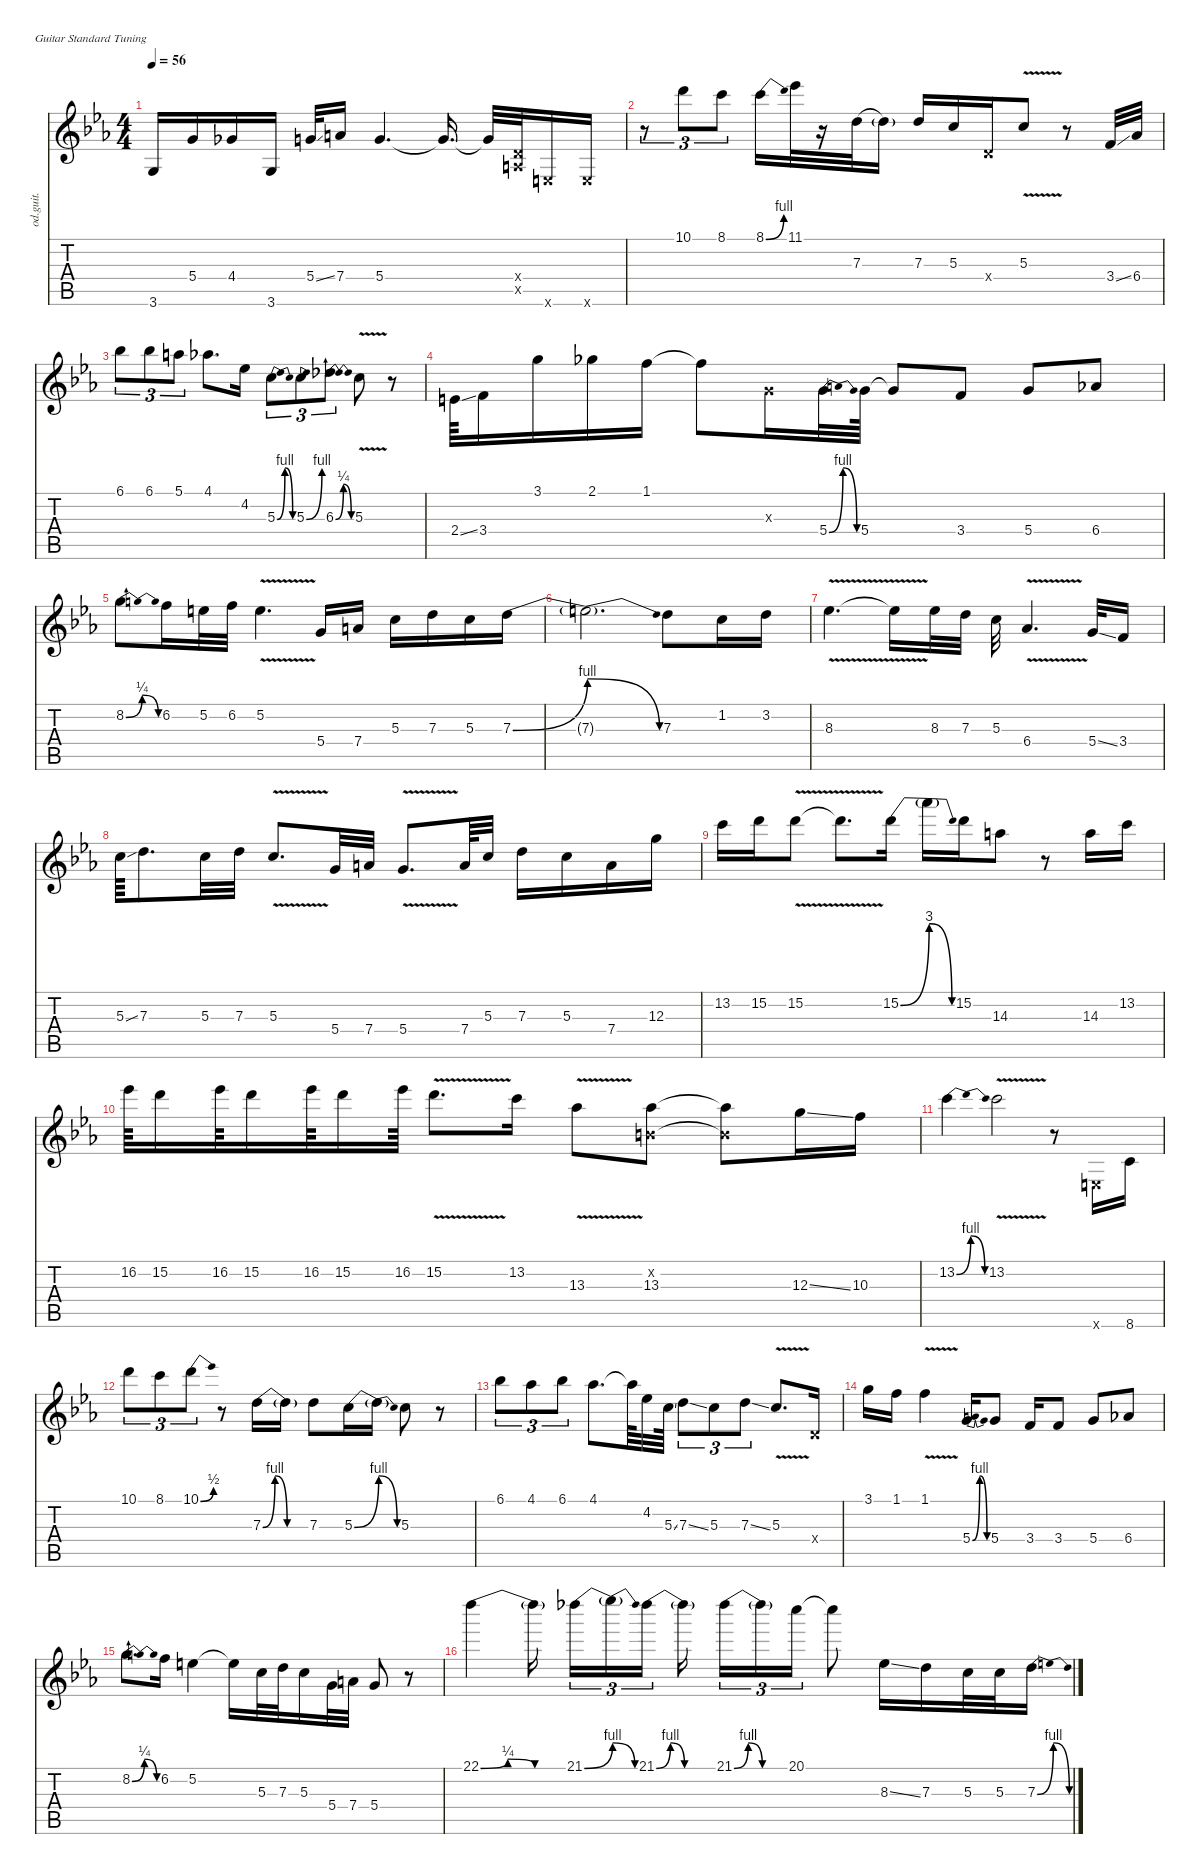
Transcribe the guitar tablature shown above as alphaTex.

\defaultSystemsLayout 4
\hideDynamics
\bracketExtendMode nobrackets
\otherSystemsTrackNameOrientation horizontal
\track ("Lead 1" "od.guit.") {defaultSystemsLayout 4 solo instrument overdrivenguitar}
\staff {score tabs}
\tuning (E4 B3 G3 D3 A2 E2)
\ts (4 4)
\tempo 56
\clef g2
\ks eb
3.6{acc forcenatural}.16{dy f beam Up} 5.4{acc forcenatural}.16{beam Up} 4.4{acc b}.16{beam Up} 3.6{acc forcenatural}.16{beam Up} 5.4{ss acc forcenatural}.32{beam Up} 7.4{acc forcenatural}.16{beam Up} 5.4{acc forcenatural}.4{d beam Up} 5.4{t acc forcenatural}.16{d beam Up} 5.4{t acc forcenatural}.32{beam Up} (0.4{x acc forcenatural} 0.5{x acc forcenatural}).32{beam Up} 0.6{x acc forcenatural}.16{beam Up} 0.6{x acc forcenatural}.16{beam Up} |
r.8{tu (3 2) beam Down} 10.1{acc forcenatural}.8{tu (3 2) beam Down} 8.1{acc forcenatural}.8{tu (3 2) beam Down} 8.1{be (bend 0 0 30 4) acc forcenatural}.16{beam Down} 11.1{acc b}.32{beam Down} r.16{beam Down} 7.3{be (hold 0 0 60 0) acc forcenatural}.32{beam Down} 7.3{be (hold 0 0 60 0) t acc forcenatural}.16{beam Down} 7.3{acc forcenatural}.16{beam Up} 5.3{acc forcenatural}.16{beam Up} 0.4{x acc forcenatural}.16{beam Up} 5.3{v acc forcenatural}.8{beam Up} r.8{beam Up} 3.4{ss acc forcenatural}.32{beam Up} 6.4{acc b}.32{beam Up} |
6.1{acc b}.8{tu (3 2) beam Down} 6.1{acc b}.8{tu (3 2) beam Down} 5.1{acc forcenatural}.8{tu (3 2) beam Down} 4.1{acc b}.8{d beam Down} 4.2{acc b}.16{beam Down} 5.3{be (bendrelease 0 0 15 4 30 4 45 0) acc forcenatural}.8{tu (3 2) beam Down} 5.3{be (bend 0 0 30 4) acc forcenatural}.8{tu (3 2) beam Down} 6.3{be (bendrelease 0 0 15 1 30 1 45 0) acc b}.8{tu (3 2) beam Down} 5.3{v acc forcenatural}.8{beam Down} r.8{beam Down} |
2.4{ss acc forcenatural}.64{beam Down} 3.4{acc forcenatural}.16{beam Down} 3.1{acc forcenatural}.16{beam Down} 2.1{acc b}.16{beam Down} 1.1{acc forcenatural}.16{beam Down} 1.1{t acc forcenatural}.8{beam Down} 0.3{x acc forcenatural}.16{beam Down} 5.4{be (bendrelease 0 0 15 4 30 4 45 0) acc forcenatural}.32{beam Down} 5.4{acc forcenatural}.64{beam Down} 5.4{t acc forcenatural}.8{beam Up} 3.4{acc forcenatural}.8{beam Up} 5.4{acc forcenatural}.8{beam Up} 6.4{acc b}.8{beam Up} |
8.2{be (bendrelease 0 0 15 1 30 1 45 0) acc forcenatural}.8{beam Down} 6.2{acc forcenatural}.16{beam Down} 5.2{acc forcenatural}.32{beam Down} 6.2{acc forcenatural}.32{beam Down} 5.2{v acc forcenatural}.4{d beam Down} 5.4{acc forcenatural}.16{beam Up} 7.4{acc forcenatural}.16{beam Up} 5.3{acc forcenatural}.16{beam Down} 7.3{acc forcenatural}.16{beam Down} 5.3{acc forcenatural}.16{beam Down} 7.3{be (bend 0 0 60 4) acc forcenatural}.16{beam Down} |
7.3{be (release 0 4 60 0) t}.2{d beam Down} 7.3{acc forcenatural}.8{beam Down} 1.2{acc forcenatural}.16{beam Down} 3.2{acc forcenatural}.16{beam Down} |
8.3{v acc b}.4{d beam Down} 8.3{v t acc b}.16{beam Down} 8.3{acc b}.32{beam Down} 7.3{acc forcenatural}.32{beam Down} 5.3{acc forcenatural}.32{beam Down} 6.4{v acc b}.4{d beam Up} 5.4{ss acc forcenatural}.32{beam Up} 3.4{acc forcenatural}.16{beam Up} |
5.3{ss acc forcenatural}.64{beam Down} 7.3{acc forcenatural}.8{d beam Down} 5.3{acc forcenatural}.32{beam Down} 7.3{acc forcenatural}.32{beam Down} 5.3{v acc forcenatural}.8{d beam Up} 5.4{acc forcenatural}.32{beam Up} 7.4{acc forcenatural}.32{beam Up} 5.4{v acc forcenatural}.8{d beam Up} 7.4{acc forcenatural}.64{beam Up} 5.3{acc forcenatural}.32{beam Up} 7.3{acc forcenatural}.16{beam Down} 5.3{acc forcenatural}.16{beam Down} 7.4{acc forcenatural}.16{beam Down} 12.3{acc forcenatural}.16{beam Down} |
13.2{acc forcenatural}.16{beam Down} 15.2{acc forcenatural}.16{beam Down} 15.2{v acc forcenatural}.8{beam Down} 15.2{v t acc forcenatural}.8{d beam Down} 15.2{be (bend 0 0 60 12) acc forcenatural}.16{beam Down} 15.2{be (release 0 12 60 0) t}.16{beam Down} 15.2{acc forcenatural}.16{beam Down} 14.3{acc forcenatural}.8{beam Down} r.8{beam Down} 14.3{acc forcenatural}.16{beam Down} 13.2{acc forcenatural}.16{beam Down} |
16.2{acc b}.64{beam Down} 15.2{acc forcenatural}.16{beam Down} 16.2{acc b}.64{beam Down} 15.2{acc forcenatural}.16{beam Down} 16.2{acc b}.64{beam Down} 15.2{acc forcenatural}.16{beam Down} 16.2{acc b}.64{beam Down} 15.2{v acc forcenatural}.8{d beam Down} 13.2{acc forcenatural}.16{beam Down} 13.3{v acc b}.8{beam Down} (0.2{x acc forcenatural} 13.3{acc b}).8{beam Down} (0.2{x t acc forcenatural} 13.3{t acc b}).8{beam Down} 12.3{ss acc forcenatural}.16{beam Down} 10.3{acc forcenatural}.16{beam Down} |
13.2{be (bendrelease 0 0 15 4 30 4 45 0) acc forcenatural}.4{beam Down} 13.2{v acc forcenatural}.2{beam Down} r.8{beam Down} 0.6{x acc forcenatural}.16{beam Up} 8.6{acc forcenatural}.16{beam Up} |
10.1{acc forcenatural}.8{tu (3 2) beam Down} 8.1{acc forcenatural}.8{tu (3 2) beam Down} 10.1{be (bend 0 0 30 2) acc forcenatural}.8{tu (3 2) beam Down} r.8{beam Down} 7.3{be (bendrelease 0 0 30 4 30 4 60 0) acc forcenatural}.16{beam Down} 7.3{be (hold 0 0 60 0) t acc forcenatural}.16{beam Down} 7.3{acc forcenatural}.8{beam Down} 5.3{be (bend 0 0 60 4) acc forcenatural}.16{beam Down} 5.3{be (release 0 4 60 0) t}.16{beam Down} 5.3{acc forcenatural}.8{beam Down} r.8{beam Down} |
6.1{acc b}.8{tu (3 2) beam Down} 4.1{acc b}.8{tu (3 2) beam Down} 6.1{acc b}.8{tu (3 2) beam Down} 4.1{acc b}.8{d beam Down} 4.1{t acc b}.64{beam Down} 4.2{acc b}.32{beam Down} 5.3{ss acc forcenatural}.64{beam Down} 7.3{ss acc forcenatural}.8{tu (3 2) beam Down} 5.3{acc forcenatural}.8{tu (3 2) beam Down} 7.3{ss acc forcenatural}.8{tu (3 2) beam Down} 5.3{v acc forcenatural}.8{d beam Up} 0.4{x acc forcenatural}.16{beam Up} |
3.1{acc forcenatural}.16{beam Down} 1.1{acc forcenatural}.16{beam Down} 1.1{v acc forcenatural}.4{beam Down} 5.4{be (bendrelease 0 0 15 4 30 4 45 0) acc forcenatural}.16{beam Up} 5.4{acc forcenatural}.8{beam Up} 3.4{acc forcenatural}.16{beam Up} 3.4{acc forcenatural}.8{beam Up} 5.4{acc forcenatural}.8{beam Up} 6.4{acc b}.8{beam Up} |
8.2{be (bendrelease 0 0 15 1 30 1 45 0) acc forcenatural}.8{d beam Down} 6.2{acc forcenatural}.16{beam Down} 5.2{acc forcenatural}.4{beam Down} 5.2{t acc forcenatural}.16{beam Down} 5.3{acc forcenatural}.32{beam Down} 7.3{acc forcenatural}.32{beam Down} 5.3{acc forcenatural}.16{beam Down} 5.4{acc forcenatural}.32{beam Down} 7.4{acc forcenatural}.32{beam Down} 5.4{acc forcenatural}.8{beam Up} r.8{beam Up} |
22.1{be (bendrelease 0 0 30 1 30 1 60 0) acc forcenatural}.4{beam Down} 22.1{be (hold 0 0 60 0) t acc forcenatural}.16{beam Down} 21.1{be (bend 0 0 60 4) acc b}.16{tu (3 2) beam Down} 21.1{be (release 0 4 60 0) t}.16{tu (3 2) beam Down} 21.1{be (bendrelease 0 0 30 4 30 4 60 0) acc b}.16{tu (3 2) beam Down} 21.1{be (hold 0 0 60 0) t acc b}.16{beam Down} 21.1{be (bendrelease 0 0 30 4 30 4 60 0) acc b}.16{tu (3 2) beam Down} 21.1{be (hold 0 0 60 0) t acc b}.16{tu (3 2) beam Down} 20.1{acc forcenatural}.16{tu (3 2) beam Down} 20.1{t acc forcenatural}.8{beam Down} 8.3{ss acc b}.16{beam Down} 7.3{acc forcenatural}.16{beam Down} 5.3{acc forcenatural}.32{beam Down} 5.3{acc forcenatural}.32{beam Down} 7.3{be (bendrelease 0 0 15 4 30 4 45 0) acc forcenatural}.16{beam Down}
